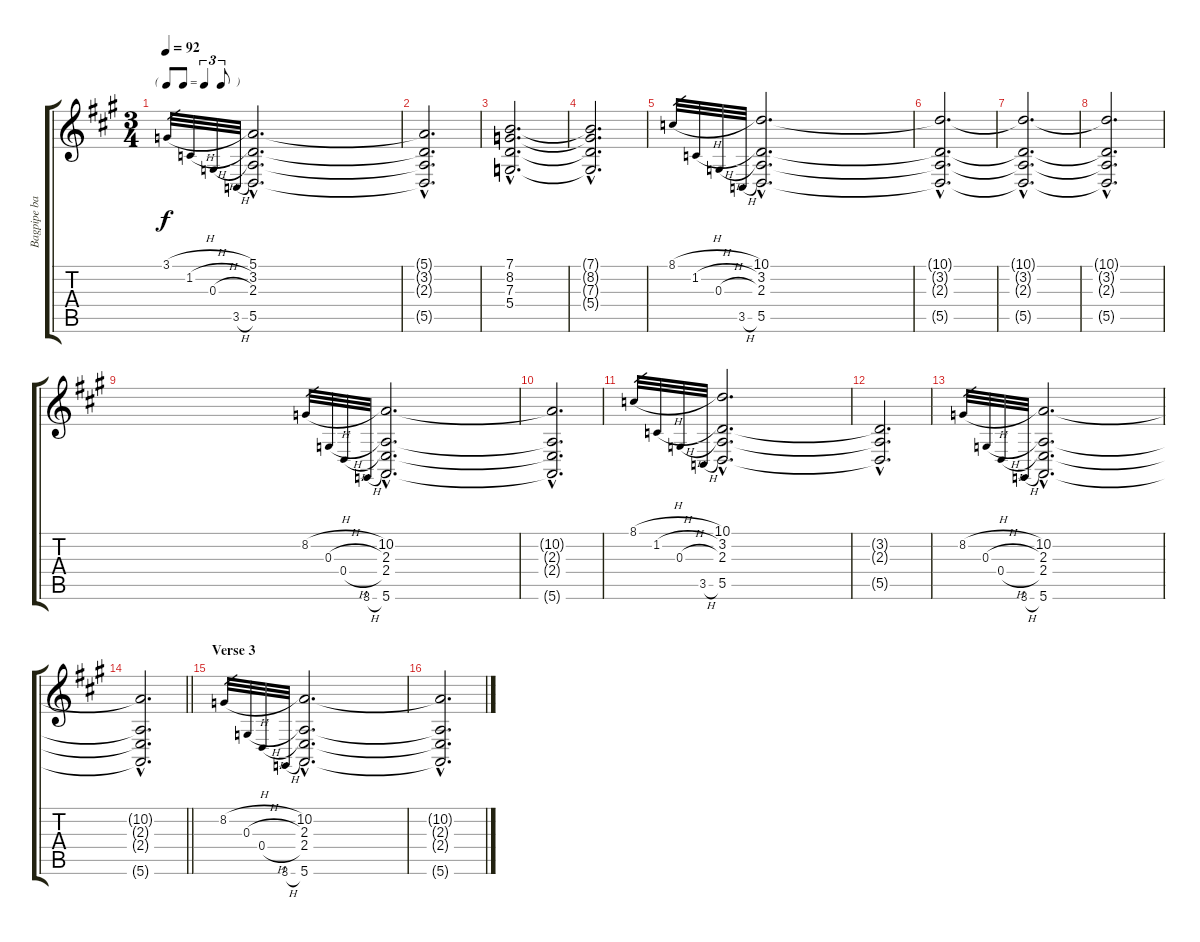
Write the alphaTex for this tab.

\track ("Bagpipe band echo" "Bagpipe ba") {instrument stringensemble1}
\staff {score tabs}
\tuning (E4 B3 G3 D3 A2 E2) {hide}
\ts (3 4)
\tf triplet8th
\tempo 92
\clef g2
\ks a
3.1{h}.32{gr dy f} 1.2{h}.32{gr} 0.3{h}.32{gr} 3.5{h}.32{gr} (5.1{hac} 3.2{hac} 2.3{hac} 5.5{hac}).2{d} |
(5.1{hac t} 3.2{hac t} 2.3{hac t} 5.5{hac t}).2{d} |
(7.1{hac} 8.2{hac} 7.3{hac} 5.4{hac}).2{d} |
(7.1{hac t} 8.2{hac t} 7.3{hac t} 5.4{hac t}).2{d} |
8.1{h}.32{gr} 1.2{h}.32{gr} 0.3{h}.32{gr} 3.5{h}.32{gr} (10.1{hac} 3.2{hac} 2.3{hac} 5.5{hac}).2{d} |
(10.1{hac t} 3.2{hac t} 2.3{hac t} 5.5{hac t}).2{d} |
(10.1{hac t} 3.2{hac t} 2.3{hac t} 5.5{hac t}).2{d} |
(10.1{hac t} 3.2{hac t} 2.3{hac t} 5.5{hac t}).2{d} |
8.2{h}.32{gr} 0.3{h}.32{gr} 0.4{h}.32{gr} 3.6{h}.32{gr} (10.2{hac} 2.3{hac} 2.4{hac} 5.6{hac}).2{d} |
(10.2{hac t} 2.3{hac t} 2.4{hac t} 5.6{hac t}).2{d} |
8.1{h}.32{gr} 1.2{h}.32{gr} 0.3{h}.32{gr} 3.5{h}.32{gr} (10.1{hac} 3.2{hac} 2.3{hac} 5.5{hac}).2{d} |
(3.2{hac t} 2.3{hac t} 5.5{hac t}).2{d} |
8.2{h}.32{gr} 0.3{h}.32{gr} 0.4{h}.32{gr} 3.6{h}.32{gr} (10.2{hac} 2.3{hac} 2.4{hac} 5.6{hac}).2{d} |
\barLineRight lightlight
(10.2{hac t} 2.3{hac t} 2.4{hac t} 5.6{hac t}).2{d} |
\section ("" "Verse 3")
8.2{h}.32{gr} 0.3{h}.32{gr} 0.4{h}.32{gr} 3.6{h}.32{gr} (10.2{hac} 2.3{hac} 2.4{hac} 5.6{hac}).2{d} |
(10.2{hac t} 2.3{hac t} 2.4{hac t} 5.6{hac t}).2{d}
